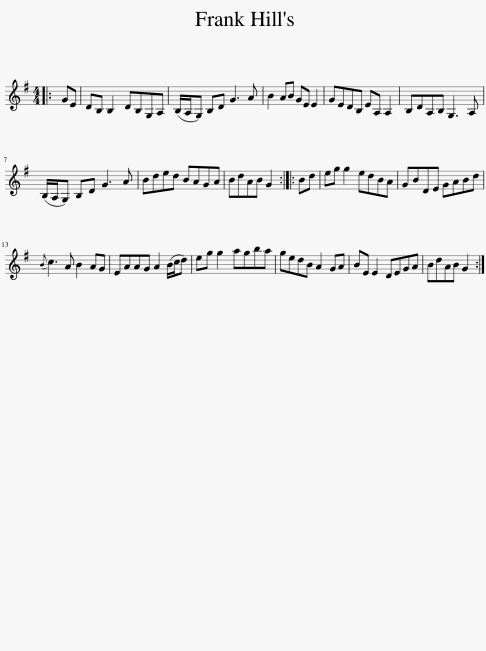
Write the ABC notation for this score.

X:1
L:1/8
M:4/4
I:linebreak $
K:G
V:1 treble
V:1
|: GE | DB, B,2 DB,G,A, | (B,/A,/G,) B,D G3 A | B2 AB GE E2 | GEDB, EA, A,2 | %5
 B,DA,B, G,3 A, |$ (B,/A,/G,) B,D G3 A | Bded BAGA | BdAB G2 :: Bd | %10
 eg g2 edBA | GBDE GABd |${B} c3 A B2 AG | EAAG A2 (B/c/d) | eg g2 agba | %15
 gedB A2 GA | BE E2 DEGA | BdAB G2 :| %18
